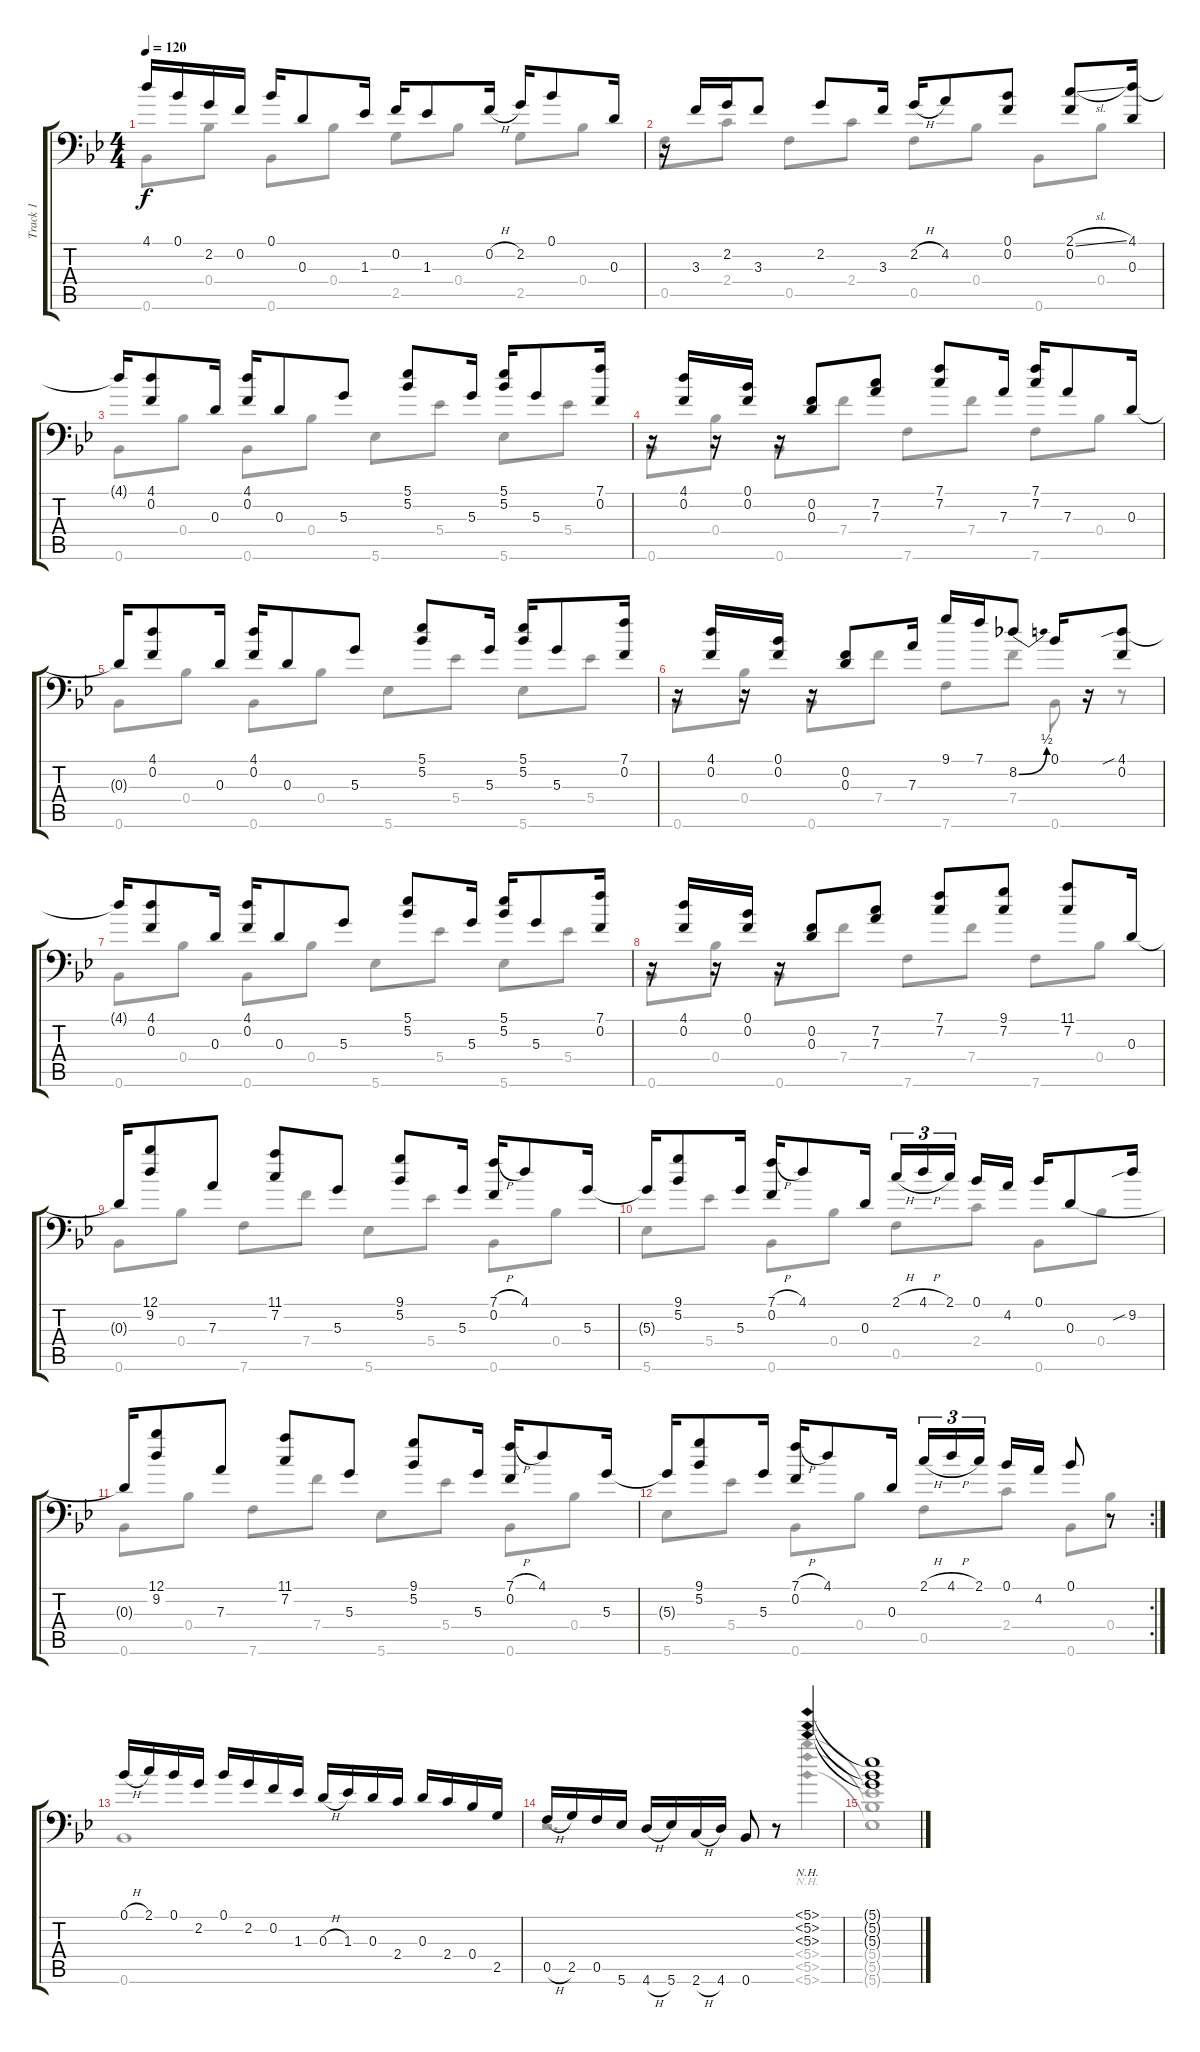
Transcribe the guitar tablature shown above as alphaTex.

\track ("Track 1" "Track 1") {instrument acousticguitarsteel}
\staff {score tabs}
\tuning (Bb3 F3 D3 Bb2 F2 Bb1) {hide}
\voice
\ts (4 4)
\tempo 120
\clef f4
\ks bb
4.1.16{dy f} 0.1.16 2.2.16 0.2.16 0.1.16 0.3.8 1.3.16 0.2.16 1.3.8 0.2{h}.16 2.2.16 0.1.8 0.3.16 |
r.16 3.3.16 2.2.16 3.3.8 2.2.8 3.3.16 2.2{h}.16 4.2.8 (0.1 0.2).8 (2.1{sl} 0.2).8 (4.1 0.3).16 |
4.1{t}.16 (4.1 0.2).8 0.3.16 (4.1 0.2).16 0.3.8 5.3.8 (5.1 5.2).8 5.3.16 (5.1 5.2).16 5.3.8 (7.1 0.2).16 |
r.16 (4.1 0.2).16 r.16 (0.1 0.2).16 r.16 (0.2 0.3).8 (7.2 7.3).8 (7.1 7.2).8 7.3.16 (7.1 7.2).16 7.3.8 0.3.16 |
0.3{t}.16 (4.1 0.2).8 0.3.16 (4.1 0.2).16 0.3.8 5.3.8 (5.1 5.2).8 5.3.16 (5.1 5.2).16 5.3.8 (7.1 0.2).16 |
r.16 (4.1 0.2).16 r.16 (0.1 0.2).16 r.16 (0.2 0.3).8 7.3.16 9.1.16 7.1.16 8.2{be (bend 0 0 60 2)}.8 0.1.16 r.16 (4.1{sib} 0.2).8 |
4.1{t}.16 (4.1 0.2).8 0.3.16 (4.1 0.2).16 0.3.8 5.3.8 (5.1 5.2).8 5.3.16 (5.1 5.2).16 5.3.8 (7.1 0.2).16 |
r.16 (4.1 0.2).16 r.16 (0.1 0.2).16 r.16 (0.2 0.3).8 (7.2 7.3).8 (7.1 7.2).8 (9.1 7.2).8 (11.1 7.2).8 0.3.16 |
0.3{t}.16 (12.1 9.2).8 7.3.8 (11.1 7.2).8 5.3.8 (9.1 5.2).8 5.3.16 (7.1{h} 0.2).16 4.1.8 5.3.16 |
5.3{t}.16 (9.1 5.2).8 5.3.16 (7.1{h} 0.2).16 4.1.8 0.3.16 2.1{h}.16{tu (3 2)} 4.1{h}.16{tu (3 2)} 2.1.16{tu (3 2) beam splitsecondary} 0.1.16 4.2.16 0.1.16 0.3.8 9.2{sib}.16 |
0.3{t}.16 (12.1 9.2).8 7.3.8 (11.1 7.2).8 5.3.8 (9.1 5.2).8 5.3.16 (7.1{h} 0.2).16 4.1.8 5.3.16 |
\rc 2
5.3{t}.16 (9.1 5.2).8 5.3.16 (7.1{h} 0.2).16 4.1.8 0.3.16 2.1{h}.16{tu (3 2)} 4.1{h}.16{tu (3 2)} 2.1.16{tu (3 2) beam splitsecondary} 0.1.16 4.2.16 0.1.8 r.8 |
0.1{h}.16 2.1.16 0.1.16 2.2.16 0.1.16 2.2.16 0.2.16 1.3.16 0.3{h}.16 1.3.16 0.3.16 2.4.16 0.3.16 2.4.16 0.4.16 2.5.16 |
0.5{h}.16 2.5.16 0.5.16 5.6.16 4.6{h}.16 5.6.16 2.6{h}.16 4.6.16 0.6.8 r.8 (5.1{nh} 5.2{nh} 5.3{nh}).4 |
(5.1{t} 5.2{t} 5.3{t}).1
\voice
\clef f4
\ottava regular
\simile none
\ks bb
0.6.8{dy f} 0.4.8 0.6.8 0.4.8 2.5.8 0.4.8 2.5.8 0.4.8 |
0.5.8 2.4.8 0.5.8 2.4.8 0.5.8 0.4.8 0.6.8 0.4.8 |
0.6.8 0.4.8 0.6.8 0.4.8 5.6.8 5.4.8 5.6.8 5.4.8 |
0.6.8 0.4.8 0.6.8 7.4.8 7.6.8 7.4.8 7.6.8 0.4.8 |
0.6.8 0.4.8 0.6.8 0.4.8 5.6.8 5.4.8 5.6.8 5.4.8 |
0.6.8 0.4.8 0.6.8 7.4.8 7.6.8 7.4.8 0.6.8 r.8 |
0.6.8 0.4.8 0.6.8 0.4.8 5.6.8 5.4.8 5.6.8 5.4.8 |
0.6.8 0.4.8 0.6.8 7.4.8 7.6.8 7.4.8 7.6.8 0.4.8 |
0.6.8 0.4.8 7.6.8 7.4.8 5.6.8 5.4.8 0.6.8 0.4.8 |
5.6.8 5.4.8 0.6.8 0.4.8 0.5.8 2.4.8 0.6.8 0.4.8 |
0.6.8 0.4.8 7.6.8 7.4.8 5.6.8 5.4.8 0.6.8 0.4.8 |
5.6.8 5.4.8 0.6.8 0.4.8 0.5.8 2.4.8 0.6.8 0.4.8 |
0.6.1 |
r.2{d} (5.4{nh} 5.5{nh} 5.6{nh}).4 |
(5.4{t} 5.5{t} 5.6{t}).1
